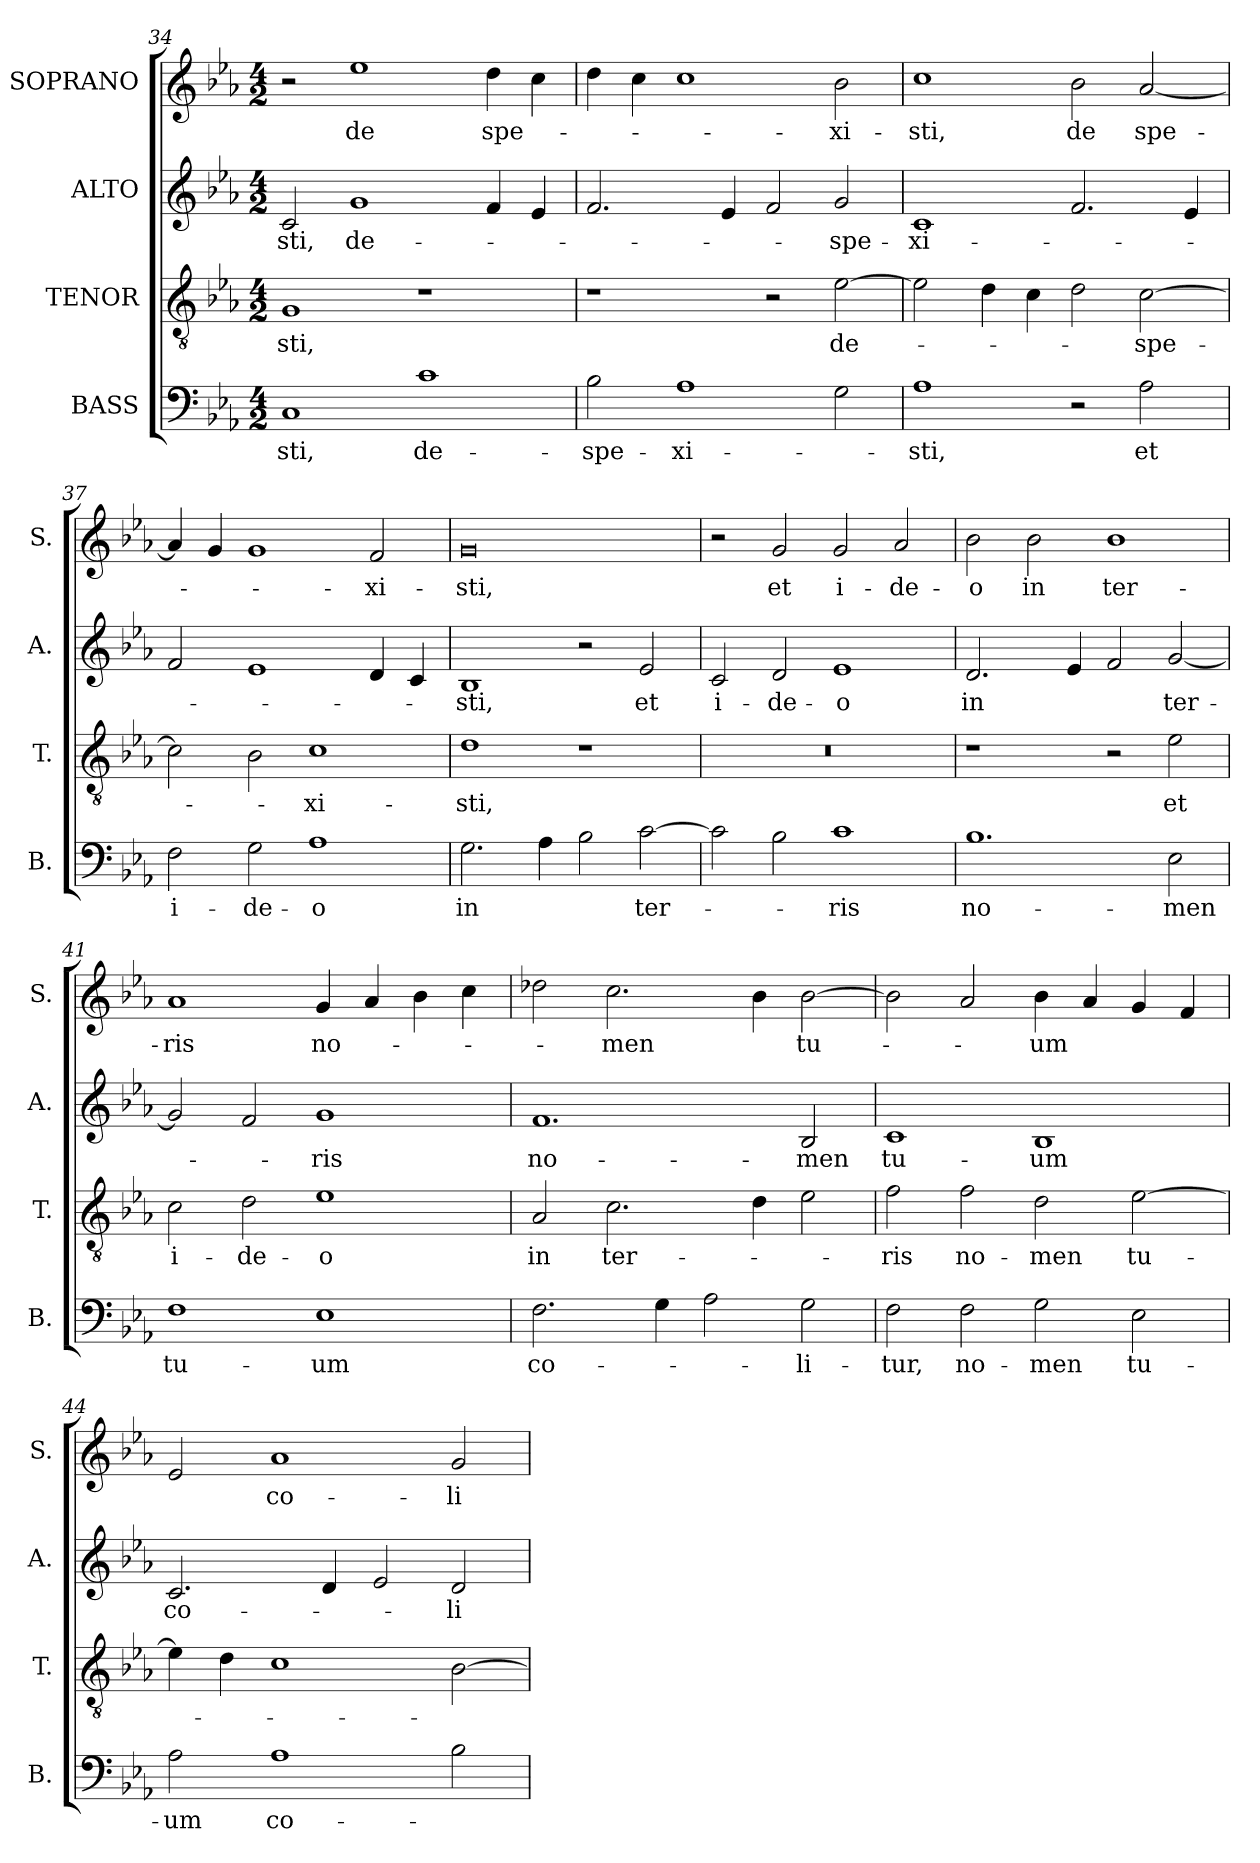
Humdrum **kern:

**kern	**text	**kern	**text	**kern	**text	**kern	**text
*part4	*part4	*part3	*part3	*part2	*part2	*part1	*part1
*staff4	*staff4	*staff3	*staff3	*staff2	*staff2	*staff1	*staff1
*I"BASS	*	*I"TENOR	*	*I"ALTO	*	*I"SOPRANO	*
*I'B.	*	*I'T.	*	*I'A.	*	*I'S.	*
*clefF4	*	*clefGv2	*	*clefG2	*	*clefG2	*
*	*	*ITrd7c12	*	*	*	*	*
*k[b-e-a-]	*	*k[b-e-a-]	*	*k[b-e-a-]	*	*k[b-e-a-]	*
*E-:	*	*E-:	*	*E-:	*	*E-:	*
*M4/2	*	*M4/2	*	*M4/2	*	*M4/2	*
=34	=34	=34	=34	=34	=34	=34	=34
!	!LO:LY:b	!	!LO:LY:b	!	!LO:LY:b	!	!
1C	-sti,	1GG	-sti,	2c/	-sti,	2r	.
!	!	!	!	!	!LO:LY:b	!	!LO:LY:b
.	.	.	.	1g	de-	1ee-	de
!	!LO:LY:b	!	!	!	!	!	!
1c	de-	1r	.	.	.	.	.
!	!	!	!	!	!	!	!LO:LY:b
.	.	.	.	4f/	.	4dd\	spe-
.	.	.	.	4e-/	.	4cc\	.
=35	=35	=35	=35	=35	=35	=35	=35
!	!LO:LY:b	!	!	!	!	!	!
2B-\	-spe-	1r	.	2.f/	.	4dd\	.
.	.	.	.	.	.	4cc\	.
!	!LO:LY:b	!	!	!	!	!	!
1A-	-xi-	.	.	.	.	1cc	.
.	.	.	.	4e-/	.	.	.
.	.	2r	.	2f/	.	.	.
!	!	!	!LO:LY:b	!	!LO:LY:b	!	!LO:LY:b
2G\	.	[>2E-\	de-	2g/	-spe-	2b-\	-xi-
!!LO:LB:g=z
=36	=36	=36	=36	=36	=36	=36	=36
!	!LO:LY:b	!	!	!	!LO:LY:b	!	!LO:LY:b
1A-	-sti,	2E-\]	.	1c	-xi-	1cc	-sti,
.	.	4D\	.	.	.	.	.
.	.	4C\	.	.	.	.	.
!	!	!	!	!	!	!	!LO:LY:b
2r	.	2D\	.	2.f/	.	2b-\	de
!	!LO:LY:b	!	!LO:LY:b	!	!	!	!LO:LY:b
2A-\	et	[>2C\	-spe-	.	.	[<2a-/	spe-
.	.	.	.	4e-/	.	.	.
=37	=37	=37	=37	=37	=37	=37	=37
!	!LO:LY:b	!	!	!	!	!	!
2F\	i-	2C\]	.	2f/	.	4a-/]	.
.	.	.	.	.	.	4g/	.
!	!LO:LY:b	!	!	!	!	!	!
2G\	-de-	2BB-\	.	1e-	.	1g	.
!	!LO:LY:b	!	!LO:LY:b	!	!	!	!
1A-	-o	1C	-xi-	.	.	.	.
!	!	!	!	!	!	!	!LO:LY:b
.	.	.	.	4d/	.	2f/	-xi-
.	.	.	.	4c/	.	.	.
=38	=38	=38	=38	=38	=38	=38	=38
!	!LO:LY:b	!	!LO:LY:b	!	!LO:LY:b	!	!LO:LY:b
2.G\	in	1D	-sti,	1B-	-sti,	0g	-sti,
4A-\	.	.	.	.	.	.	.
2B-\	.	1r	.	2r	.	.	.
!	!LO:LY:b	!	!	!	!LO:LY:b	!	!
[>2c\	ter-	.	.	2e-/	et	.	.
=39	=39	=39	=39	=39	=39	=39	=39
!	!	!LO:N:vis=1	!	!	!LO:LY:b	!	!
2c\]	.	0r	.	2c/	i-	2r	.
!	!	!	!	!	!LO:LY:b	!	!LO:LY:b
2B-\	.	.	.	2d/	-de-	2g/	et
!	!LO:LY:b	!	!	!	!LO:LY:b	!	!LO:LY:b
1c	-ris	.	.	1e-	-o	2g/	i-
!	!	!	!	!	!	!	!LO:LY:b
.	.	.	.	.	.	2a-/	-de-
=40	=40	=40	=40	=40	=40	=40	=40
!	!LO:LY:b	!	!	!	!LO:LY:b	!	!LO:LY:b
1.B-	no-	1r	.	2.d/	in	2b-\	-o
!	!	!	!	!	!	!	!LO:LY:b
.	.	.	.	.	.	2b-\	in
.	.	.	.	4e-/	.	.	.
!	!	!	!	!	!	!	!LO:LY:b
.	.	2r	.	2f/	.	1b-	ter-
!	!LO:LY:b	!	!LO:LY:b	!	!LO:LY:b	!	!
2E-\	-men	2E-\	et	[<2g/	ter-	.	.
=41	=41	=41	=41	=41	=41	=41	=41
!	!LO:LY:b	!	!LO:LY:b	!	!	!	!LO:LY:b
1F	tu-	2C\	i-	2g/]	.	1a-	-ris
!	!	!	!LO:LY:b	!	!	!	!
.	.	2D\	-de-	2f/	.	.	.
!	!LO:LY:b	!	!LO:LY:b	!	!LO:LY:b	!	!LO:LY:b
1E-	-um	1E-	-o	1g	-ris	4g/	no-
.	.	.	.	.	.	4a-/	.
.	.	.	.	.	.	4b-\	.
.	.	.	.	.	.	4cc\	.
!!LO:PB:g=z
=42	=42	=42	=42	=42	=42	=42	=42
!	!LO:LY:b	!	!LO:LY:b	!	!LO:LY:b	!	!
2.F\	co-	2AA-/	in	1.f	no-	2dd-X\	.
!	!	!	!LO:LY:b	!	!	!	!LO:LY:b
.	.	2.C\	ter-	.	.	2.cc\	-men
4G\	.	.	.	.	.	.	.
2A-\	.	.	.	.	.	.	.
.	.	4D\	.	.	.	4b-\	.
!	!LO:LY:b	!	!	!	!LO:LY:b	!	!LO:LY:b
2G\	-li-	2E-\	.	2B-/	-men	[>2b-\	tu-
=43	=43	=43	=43	=43	=43	=43	=43
!	!LO:LY:b	!	!LO:LY:b	!	!LO:LY:b	!	!
2F\	-tur,	2F\	-ris	1c	tu-	2b-\]	.
!	!LO:LY:b	!	!LO:LY:b	!	!	!	!
2F\	no-	2F\	no-	.	.	2a-/	.
!	!LO:LY:b	!	!LO:LY:b	!	!LO:LY:b	!	!LO:LY:b
2G\	-men	2D\	-men	1B-	-um	4b-\	-um
.	.	.	.	.	.	4a-/	.
!	!LO:LY:b	!	!LO:LY:b	!	!	!	!
2E-\	tu-	[>2E-\	tu-	.	.	4g/	.
.	.	.	.	.	.	4f/	.
=44	=44	=44	=44	=44	=44	=44	=44
!	!LO:LY:b	!	!	!	!LO:LY:b	!	!
2A-\	-um	4E-\]	.	2.c/	co-	2e-/	.
.	.	4D\	.	.	.	.	.
!	!LO:LY:b	!	!	!	!	!	!LO:LY:b
1A-	co-	1C	.	.	.	1a-	co-
.	.	.	.	4d/	.	.	.
.	.	.	.	2e-/	.	.	.
!	!	!	!	!	!LO:LY:b	!	!LO:LY:b
2B-\	.	[>2BB-\	.	2d/	-li-	2g/	-li-
=	=	=	=	=	=	=	=
*-	*-	*-	*-	*-	*-	*-	*-
